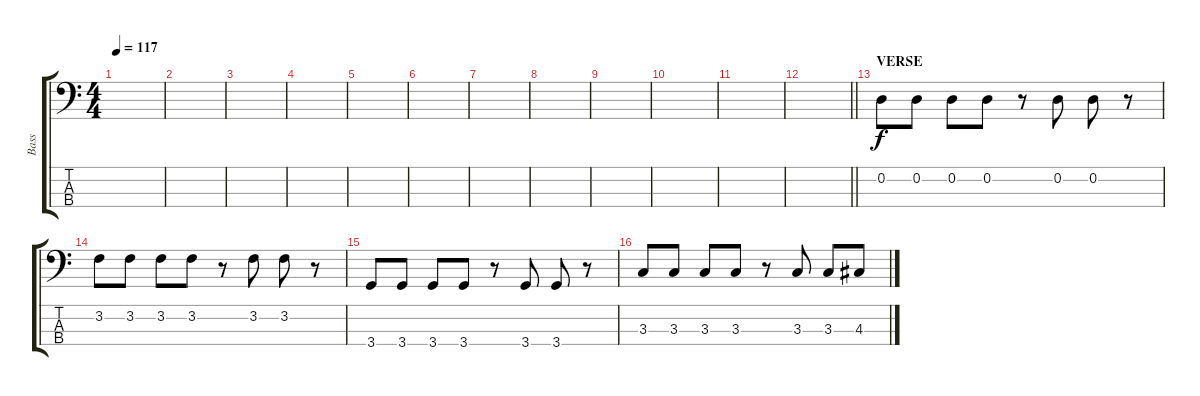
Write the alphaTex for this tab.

\track ("Bass" "Bass") {instrument electricbassfinger}
\staff {score tabs}
\tuning (G2 D2 A1 E1) {hide}
\ts (4 4)
\tempo 117
\clef f4
\ks c
|
|
|
|
|
|
|
|
|
|
|
\barLineRight lightlight
|
\section ("" "VERSE")
0.2.8 0.2.8 0.2.8 0.2.8 r.8 0.2.8 0.2.8 r.8 |
3.2.8 3.2.8 3.2.8 3.2.8 r.8 3.2.8 3.2.8 r.8 |
3.4.8 3.4.8 3.4.8 3.4.8 r.8 3.4.8 3.4.8 r.8 |
3.3.8 3.3.8 3.3.8 3.3.8 r.8 3.3.8 3.3.8 4.3.8
